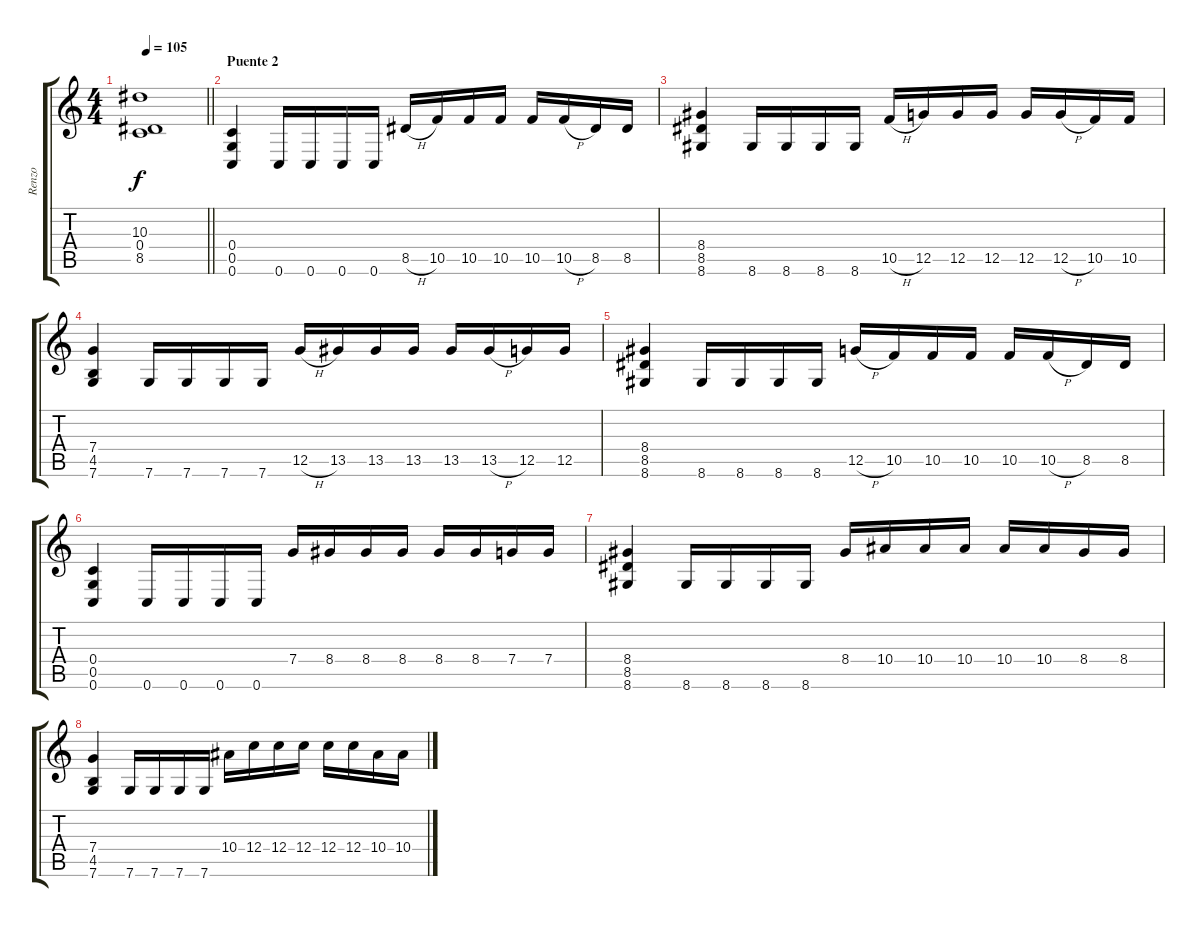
\track ("Renzo" "Renzo") {instrument overdrivenguitar}
\staff {score tabs}
\tuning (D4 A3 F3 C3 G2 C2) {hide}
\ts (4 4)
\tempo 105
\clef g2
\barLineRight lightlight
\ks c
(10.3 0.4 8.5).1{dy f} |
\section ("" "Puente 2")
(0.4 0.5 0.6).4 0.6.16 0.6.16 0.6.16 0.6.16 8.5{h}.16 10.5.16 10.5.16 10.5.16 10.5.16 10.5{h}.16 8.5.16 8.5.16 |
(8.4 8.5 8.6).4 8.6.16 8.6.16 8.6.16 8.6.16 10.5{h}.16 12.5.16 12.5.16 12.5.16 12.5.16 12.5{h}.16 10.5.16 10.5.16 |
(7.4 4.5 7.6).4 7.6.16 7.6.16 7.6.16 7.6.16 12.5{h}.16 13.5.16 13.5.16 13.5.16 13.5.16 13.5{h}.16 12.5.16 12.5.16 |
(8.4 8.5 8.6).4 8.6.16 8.6.16 8.6.16 8.6.16 12.5{h}.16 10.5.16 10.5.16 10.5.16 10.5.16 10.5{h}.16 8.5.16 8.5.16 |
(0.4 0.5 0.6).4 0.6.16 0.6.16 0.6.16 0.6.16 7.4.16 8.4.16 8.4.16 8.4.16 8.4.16 8.4.16 7.4.16 7.4.16 |
(8.4 8.5 8.6).4 8.6.16 8.6.16 8.6.16 8.6.16 8.4.16 10.4.16 10.4.16 10.4.16 10.4.16 10.4.16 8.4.16 8.4.16 |
(7.4 4.5 7.6).4 7.6.16 7.6.16 7.6.16 7.6.16 10.4.16 12.4.16 12.4.16 12.4.16 12.4.16 12.4.16 10.4.16 10.4.16
